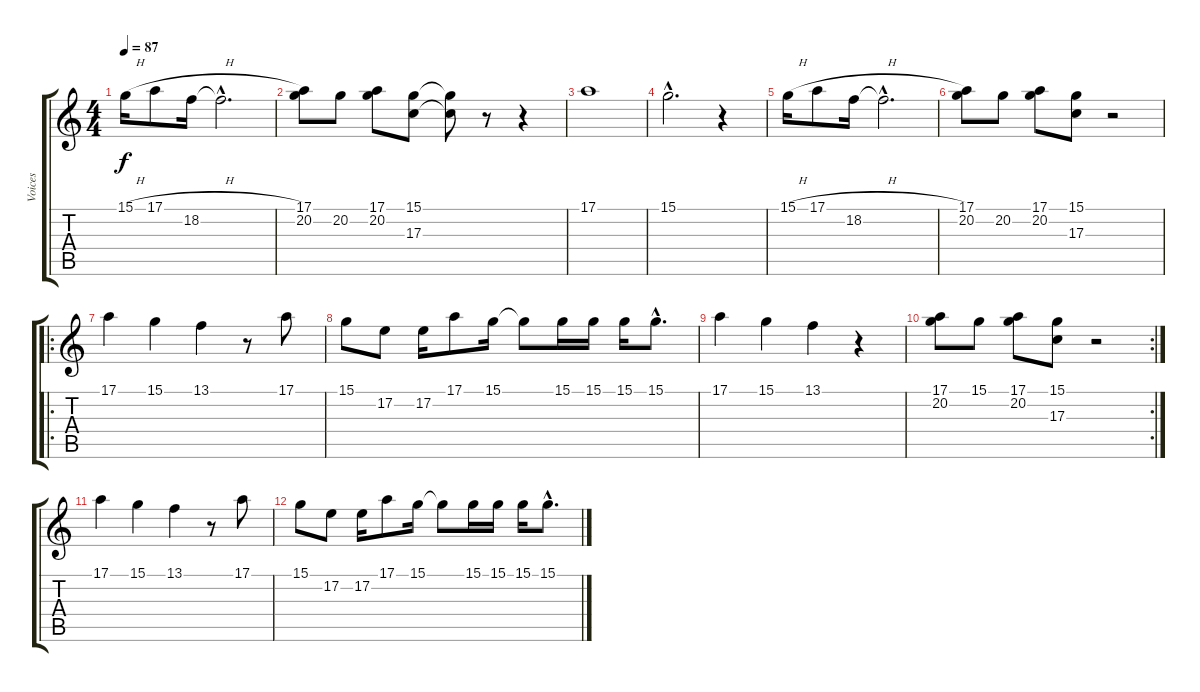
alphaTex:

\track ("Voices" "Voices") {instrument stringensemble1}
\staff {score tabs}
\tuning (E4 B3 G3 D3 A2 E2) {hide}
\ts (4 4)
\tempo 87
\clef g2
\ks c
15.1{h}.16{dy f} 17.1{h}.8 18.2.16 18.2{hac t}.2{d} |
(17.1 20.2).8 20.2.8 (17.1 20.2).8 (15.1 17.3).8 (15.1{t} 17.3{t}).8 r.8 r.4 |
17.1.1 |
15.1{hac}.2{d} r.4 |
15.1{h}.16 17.1{h}.8 18.2.16 18.2{hac t}.2{d} |
(17.1 20.2).8 20.2.8 (17.1 20.2).8 (15.1 17.3).8 r.2 |
\ro
17.1.4 15.1.4 13.1.4 r.8 17.1.8 |
15.1.8 17.2.8 17.2.16 17.1.8 15.1.16 15.1{t}.8 15.1.16 15.1.16 15.1.16 15.1{hac}.8{d} |
17.1.4 15.1.4 13.1.4 r.4 |
\rc 2
(17.1 20.2).8 15.1.8 (17.1 20.2).8 (15.1 17.3).8 r.2 |
17.1.4{volume 0} 15.1.4 13.1.4 r.8 17.1.8 |
15.1.8 17.2.8 17.2.16 17.1.8 15.1.16 15.1{t}.8 15.1.16 15.1.16 15.1.16 15.1{hac}.8{d}
